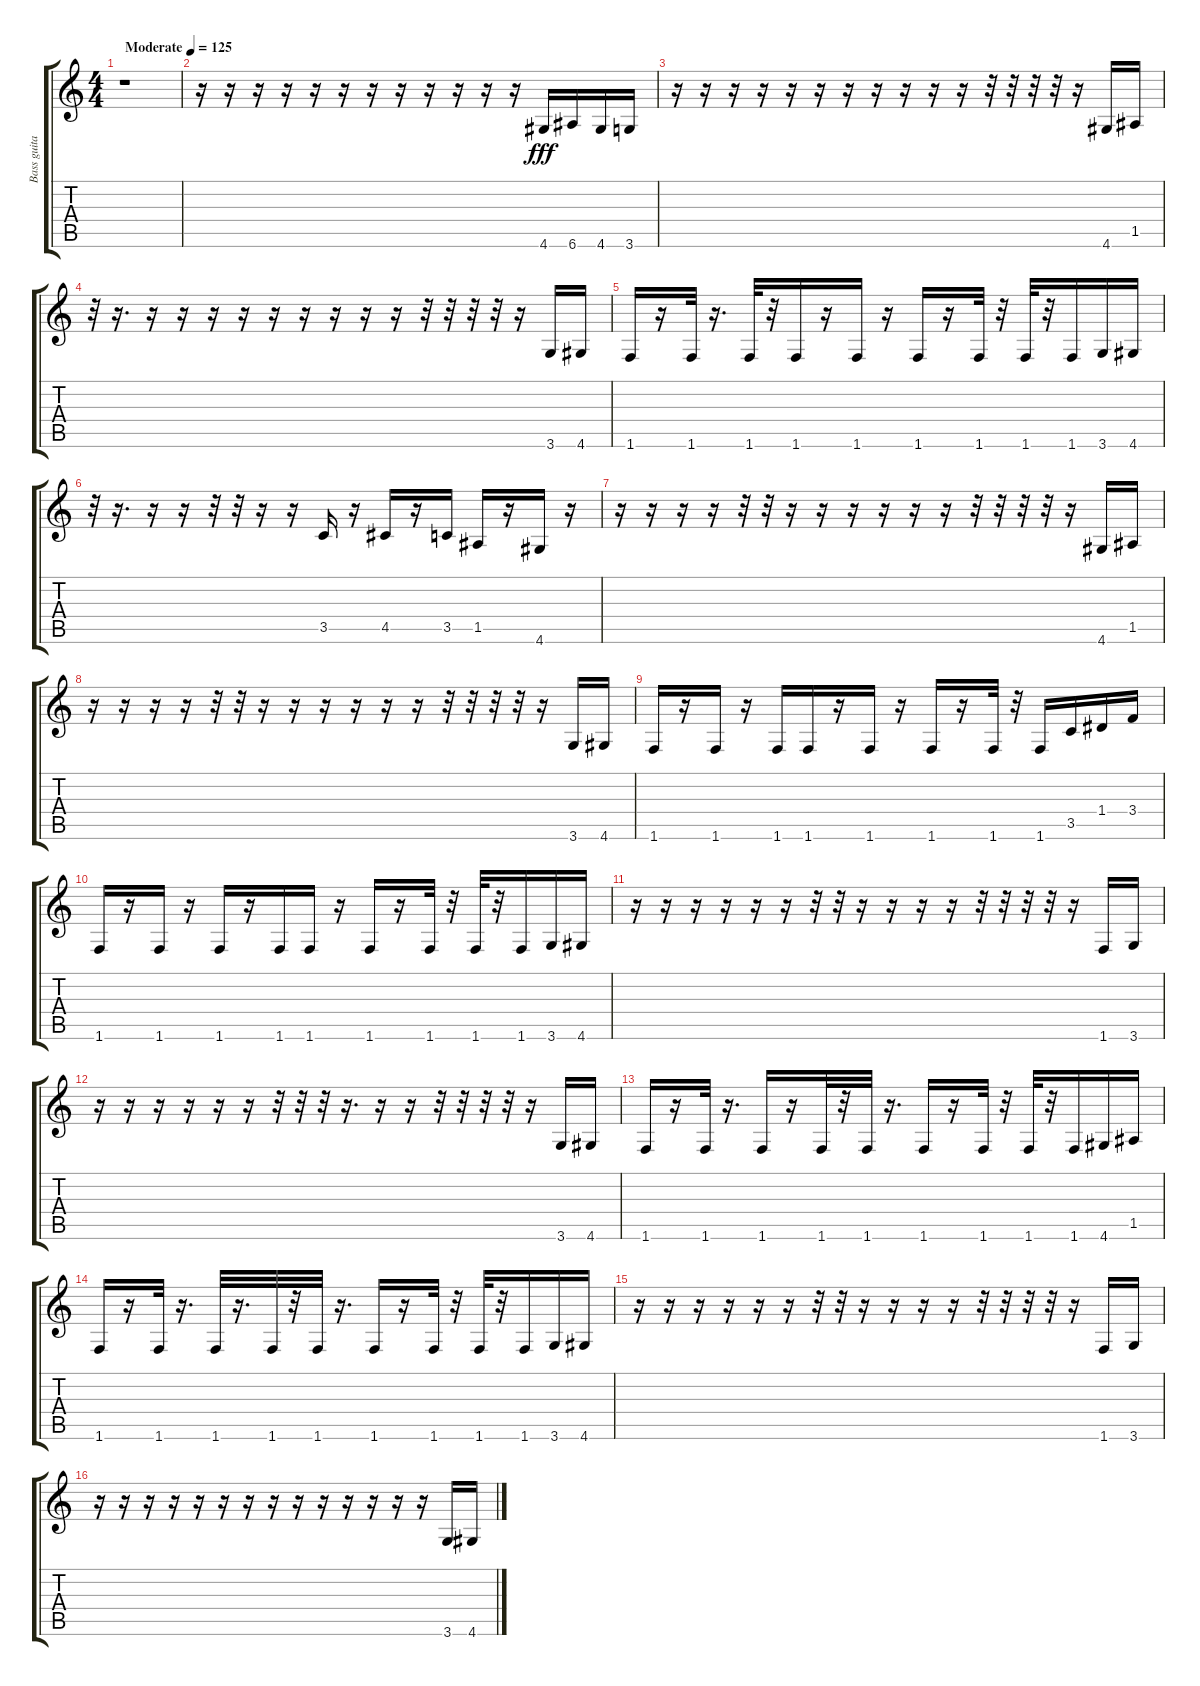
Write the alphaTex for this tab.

\track ("Bass guitar" "Bass guita") {instrument synthbass1}
\staff {score tabs}
\tuning (E4 B3 G3 D3 A2 E2) {hide}
\ts (4 4)
\tempo (125 "Moderate")
\clef g2
\ks c
r.1{dy fff instrument synthbass1} |
r.16{volume 15} r.16 r.16 r.16 r.16 r.16 r.16 r.16 r.16 r.16 r.16 r.16 4.6.16 6.6.16 4.6.16 3.6.16 |
r.16 r.16 r.16 r.16 r.16 r.16 r.16 r.16 r.16 r.16 r.16 r.32 r.32 r.32 r.32 r.16 4.6.16 1.5.16 |
r.32 r.16{d} r.16 r.16 r.16 r.16 r.16 r.16 r.16 r.16 r.16 r.32 r.32 r.32 r.32 r.16 3.6.16 4.6.16 |
1.6.16 r.16 1.6.32 r.16{d} 1.6.32 r.32 1.6.16 r.16 1.6.16 r.16 1.6.16 r.16 1.6.32 r.32 1.6.32 r.32 1.6.16 3.6.16 4.6.16 |
r.32 r.16{d} r.16 r.16 r.32 r.32 r.16 r.16 3.5.16 r.16 4.5.16 r.16 3.5.16 1.5.16 r.16 4.6.16 r.16 |
r.16 r.16 r.16 r.16 r.32 r.32 r.16 r.16 r.16 r.16 r.16 r.16 r.32 r.32 r.32 r.32 r.16 4.6.16 1.5.16 |
r.16 r.16 r.16 r.16 r.32 r.32 r.16 r.16 r.16 r.16 r.16 r.16 r.32 r.32 r.32 r.32 r.16 3.6.16 4.6.16 |
1.6.16 r.16 1.6.16 r.16 1.6.16 1.6.16 r.16 1.6.16 r.16 1.6.16 r.16 1.6.32 r.32 1.6.16 3.5.16 1.4.16 3.4.16 |
1.6.16 r.16 1.6.16 r.16 1.6.16 r.16 1.6.16 1.6.16 r.16 1.6.16 r.16 1.6.32 r.32 1.6.32 r.32 1.6.16 3.6.16 4.6.16 |
r.16 r.16 r.16 r.16 r.16 r.16 r.32 r.32 r.16 r.16 r.16 r.16 r.32 r.32 r.32 r.32 r.16 1.6.16 3.6.16 |
r.16 r.16 r.16 r.16 r.16 r.16 r.32 r.32 r.32 r.16{d} r.16 r.16 r.32 r.32 r.32 r.32 r.16 3.6.16 4.6.16 |
1.6.16 r.16 1.6.32 r.16{d} 1.6.16 r.16 1.6.32 r.32 1.6.32 r.16{d} 1.6.16 r.16 1.6.32 r.32 1.6.32 r.32 1.6.16 4.6.16 1.5.16 |
1.6.16 r.16 1.6.32 r.16{d} 1.6.32 r.16{d} 1.6.32 r.32 1.6.32 r.16{d} 1.6.16 r.16 1.6.32 r.32 1.6.32 r.32 1.6.16 3.6.16 4.6.16 |
r.16 r.16 r.16 r.16 r.16 r.16 r.32 r.32 r.16 r.16 r.16 r.16 r.32 r.32 r.32 r.32 r.16 1.6.16 3.6.16 |
r.16 r.16 r.16 r.16 r.16 r.16 r.16 r.16 r.16 r.16 r.16 r.16 r.16 r.16 3.6.16 4.6.16
